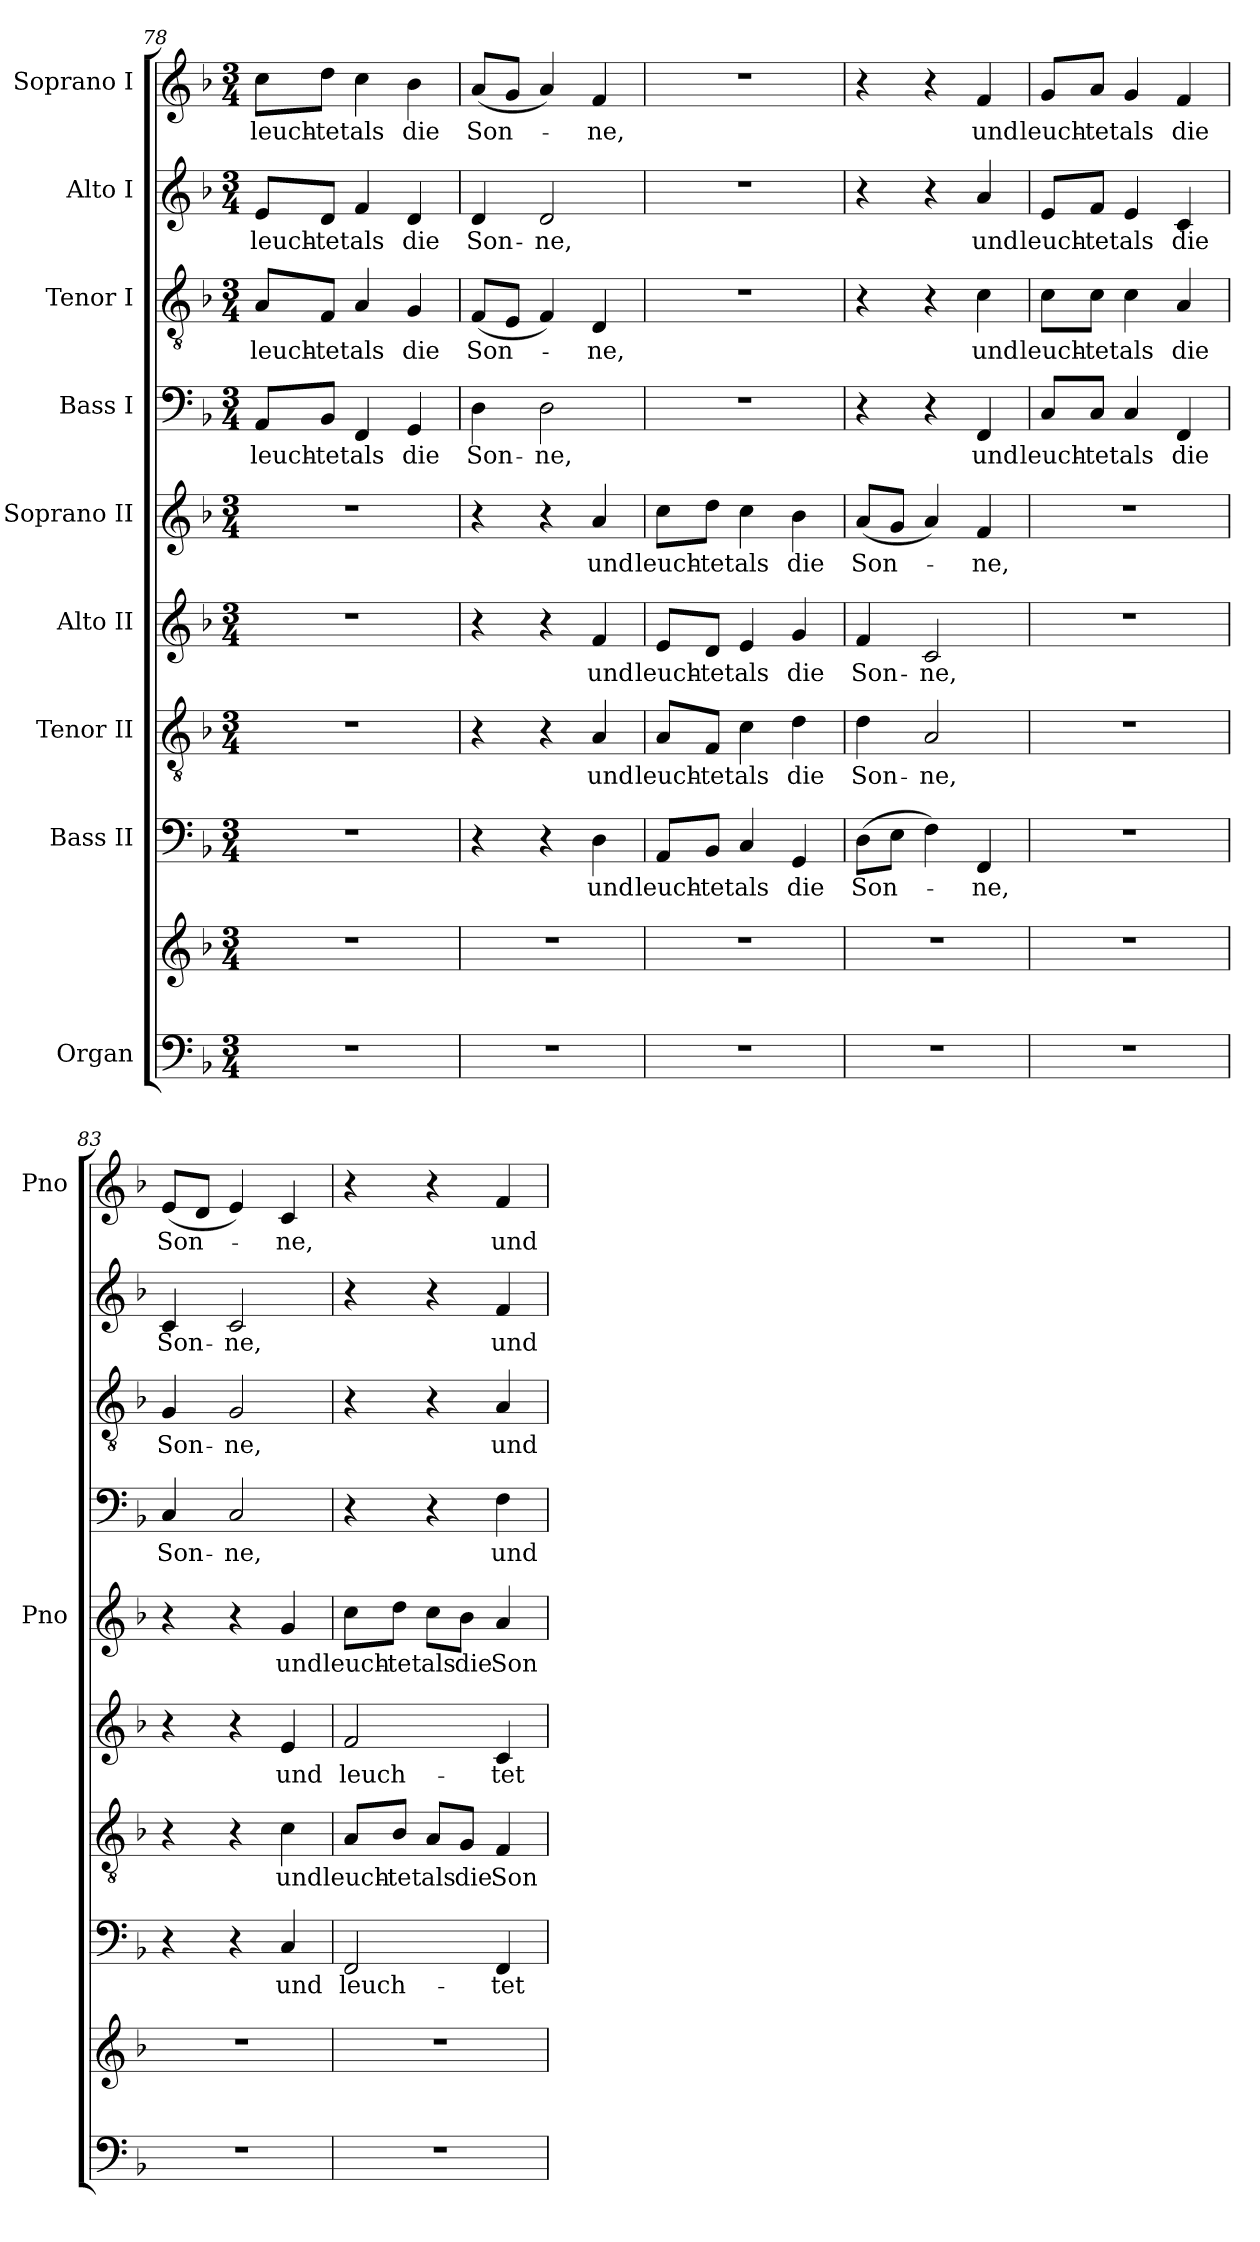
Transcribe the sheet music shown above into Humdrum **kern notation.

**kern	**kern	**kern	**text	**kern	**text	**kern	**text	**kern	**text	**kern	**text	**kern	**text	**kern	**text	**kern	**text
*part9	*part9	*part8	*part8	*part7	*part7	*part6	*part6	*part5	*part5	*part4	*part4	*part3	*part3	*part2	*part2	*part1	*part1
*staff10	*staff9	*staff8	*staff8	*staff7	*staff7	*staff6	*staff6	*staff5	*staff5	*staff4	*staff4	*staff3	*staff3	*staff2	*staff2	*staff1	*staff1
*I"Organ	*	*I"Bass II	*	*I"Tenor II	*	*I"Alto II	*	*I"Soprano II	*	*I"Bass I	*	*I"Tenor I	*	*I"Alto I	*	*I"Soprano I	*
*	*	*	*	*	*	*	*	*I'Pno	*	*	*	*	*	*	*	*I'Pno	*
!!LO:PB:g=z
*clefF4	*clefG2	*clefF4	*	*clefGv2	*	*clefG2	*	*clefG2	*	*clefF4	*	*clefGv2	*	*clefG2	*	*clefG2	*
*k[b-]	*k[b-]	*k[b-]	*	*k[b-]	*	*k[b-]	*	*k[b-]	*	*k[b-]	*	*k[b-]	*	*k[b-]	*	*k[b-]	*
*F:	*F:	*F:	*	*F:	*	*F:	*	*F:	*	*F:	*	*F:	*	*F:	*	*F:	*
*M3/4	*M3/4	*M3/4	*	*M3/4	*	*M3/4	*	*M3/4	*	*M3/4	*	*M3/4	*	*M3/4	*	*M3/4	*
=78	=78	=78	=78	=78	=78	=78	=78	=78	=78	=78	=78	=78	=78	=78	=78	=78	=78
2.r	2.r	2.r	.	2.r	.	2.r	.	2.r	.	8AA/L	leuch-	8A/L	leuch-	8e/L	leuch-	8cc\L	leuch-
.	.	.	.	.	.	.	.	.	.	8BB-/J	-tet	8F/J	-tet	8d/J	-tet	8dd\J	-tet
.	.	.	.	.	.	.	.	.	.	4FF/	als	4A/	als	4f/	als	4cc\	als
.	.	.	.	.	.	.	.	.	.	4GG/	die	4G/	die	4d/	die	4b-\	die
=79	=79	=79	=79	=79	=79	=79	=79	=79	=79	=79	=79	=79	=79	=79	=79	=79	=79
2.r	2.r	4r	.	4r	.	4r	.	4r	.	4D\	Son-	(8F/L	Son-	4d/	Son-	(8a/L	Son-
.	.	.	.	.	.	.	.	.	.	.	.	8E/J	.	.	.	8g/J	.
.	.	4r	.	4r	.	4r	.	4r	.	2D\	-ne,	4F/)	.	2d/	-ne,	4a/)	.
.	.	4D\	und	4A/	und	4f/	und	4a/	und	.	.	4D/	-ne,	.	.	4f/	-ne,
=80	=80	=80	=80	=80	=80	=80	=80	=80	=80	=80	=80	=80	=80	=80	=80	=80	=80
2.r	2.r	8AA/L	leuch-	8A/L	leuch-	8e/L	leuch-	8cc\L	leuch-	2.r	.	2.r	.	2.r	.	2.r	.
.	.	8BB-/J	-tet	8F/J	-tet	8d/J	-tet	8dd\J	-tet	.	.	.	.	.	.	.	.
.	.	4C/	als	4c\	als	4e/	als	4cc\	als	.	.	.	.	.	.	.	.
.	.	4GG/	die	4d\	die	4g/	die	4b-\	die	.	.	.	.	.	.	.	.
=81	=81	=81	=81	=81	=81	=81	=81	=81	=81	=81	=81	=81	=81	=81	=81	=81	=81
2.r	2.r	(8D\L	Son-	4d\	Son-	4f/	Son-	(8a/L	Son-	4r	.	4r	.	4r	.	4r	.
.	.	8E\J	.	.	.	.	.	8g/J	.	.	.	.	.	.	.	.	.
.	.	4F\)	.	2A/	-ne,	2c/	-ne,	4a/)	.	4r	.	4r	.	4r	.	4r	.
.	.	4FF/	-ne,	.	.	.	.	4f/	-ne,	4FF/	und	4c\	und	4a/	und	4f/	und
=82	=82	=82	=82	=82	=82	=82	=82	=82	=82	=82	=82	=82	=82	=82	=82	=82	=82
2.r	2.r	2.r	.	2.r	.	2.r	.	2.r	.	8C/L	leuch-	8c\L	leuch-	8e/L	leuch-	8g/L	leuch-
.	.	.	.	.	.	.	.	.	.	8C/J	-tet	8c\J	-tet	8f/J	-tet	8a/J	-tet
.	.	.	.	.	.	.	.	.	.	4C/	als	4c\	als	4e/	als	4g/	als
.	.	.	.	.	.	.	.	.	.	4FF/	die	4A/	die	4c/	die	4f/	die
!!LO:LB:g=z
=83	=83	=83	=83	=83	=83	=83	=83	=83	=83	=83	=83	=83	=83	=83	=83	=83	=83
2.r	2.r	4r	.	4r	.	4r	.	4r	.	4C/	Son-	4G/	Son-	4c/	Son-	(8e/L	Son-
.	.	.	.	.	.	.	.	.	.	.	.	.	.	.	.	8d/J	.
.	.	4r	.	4r	.	4r	.	4r	.	2C/	-ne,	2G/	-ne,	2c/	-ne,	4e/)	.
.	.	4C/	und	4c\	und	4e/	und	4g/	und	.	.	.	.	.	.	4c/	-ne,
=84	=84	=84	=84	=84	=84	=84	=84	=84	=84	=84	=84	=84	=84	=84	=84	=84	=84
2.r	2.r	2FF/	leuch-	8A/L	leuch-	2f/	leuch-	8cc\L	leuch-	4r	.	4r	.	4r	.	4r	.
.	.	.	.	8B-/J	-tet	.	.	8dd\J	-tet	.	.	.	.	.	.	.	.
.	.	.	.	8A/L	als	.	.	8cc\L	als	4r	.	4r	.	4r	.	4r	.
.	.	.	.	8G/J	die	.	.	8b-\J	die	.	.	.	.	.	.	.	.
.	.	4FF/	-tet	4F/	Son-	4c/	-tet	4a/	Son-	4F\	und	4A/	und	4f/	und	4f/	und
=	=	=	=	=	=	=	=	=	=	=	=	=	=	=	=	=	=
*-	*-	*-	*-	*-	*-	*-	*-	*-	*-	*-	*-	*-	*-	*-	*-	*-	*-
